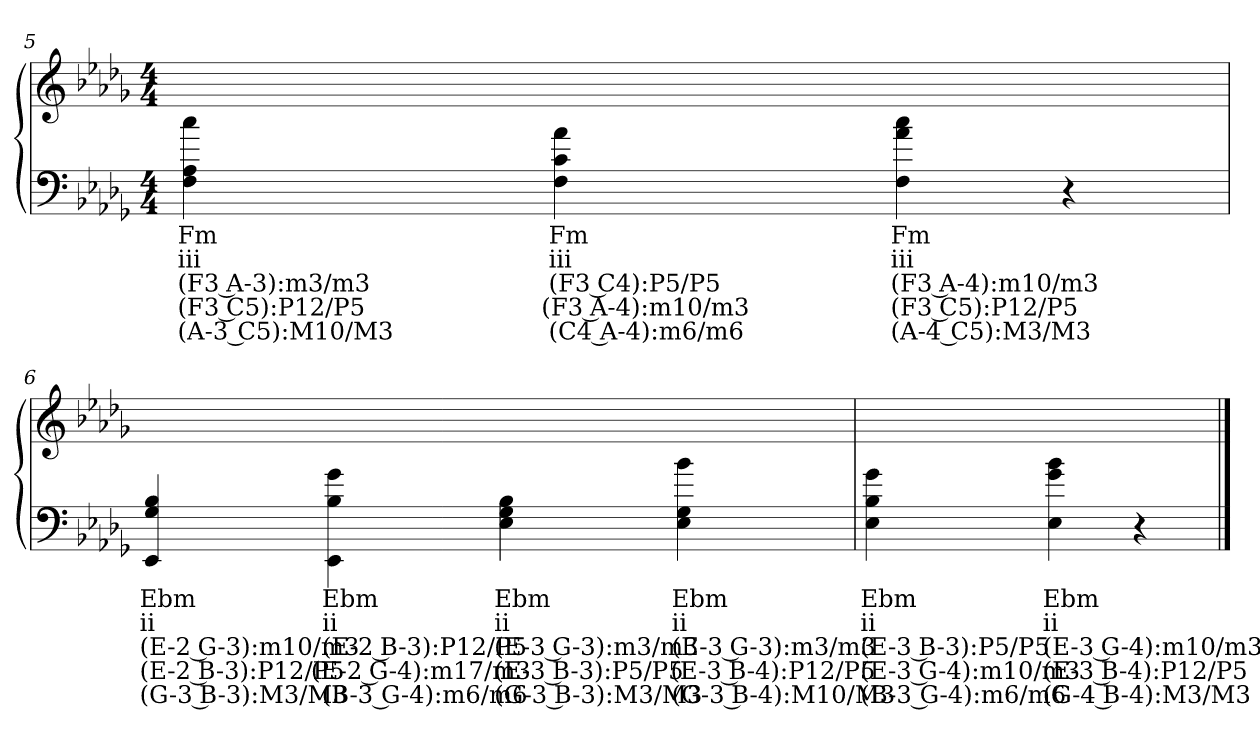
**kern	**text	**text	**text	**text	**text	**kern
*part2	*part2	*part2	*part2	*part2	*part2	*part1
*staff2	*staff2	*staff2	*staff2	*staff2	*staff2	*staff1
*clefF4	*	*	*	*	*	*clefG2
*k[b-e-a-d-g-]	*	*	*	*	*	*k[b-e-a-d-g-]
*D-:	*	*	*	*	*	*D-:
*M4/4	*	*	*	*	*	*M4/4
=5	=5	=5	=5	=5	=5	=5
4F 4A- 4cc	Fm	iii	(F3 A-3):m3/m3	(F3 C5):P12/P5	(A-3 C5):M10/M3	1ryy
4F 4c 4a-	Fm	iii	(F3 C4):P5/P5	(F3 A-4):m10/m3	(C4 A-4):m6/m6	.
4F 4a- 4cc	Fm	iii	(F3 A-4):m10/m3	(F3 C5):P12/P5	(A-4 C5):M3/M3	.
4r	.	.	.	.	.	.
=6	=6	=6	=6	=6	=6	=6
4EE- 4G- 4B-	Ebm	ii	(E-2 G-3):m10/m3	(E-2 B-3):P12/P5	(G-3 B-3):M3/M3	1ryy
4EE- 4B- 4g-	Ebm	ii	(E-2 B-3):P12/P5	(E-2 G-4):m17/m3	(B-3 G-4):m6/m6	.
4E- 4G- 4B-	Ebm	ii	(E-3 G-3):m3/m3	(E-3 B-3):P5/P5	(G-3 B-3):M3/M3	.
4E- 4G- 4b-	Ebm	ii	(E-3 G-3):m3/m3	(E-3 B-4):P12/P5	(G-3 B-4):M10/M3	.
=7	=7	=7	=7	=7	=7	=7
4E- 4B- 4g-	Ebm	ii	(E-3 B-3):P5/P5	(E-3 G-4):m10/m3	(B-3 G-4):m6/m6	2.ryy
4E- 4g- 4b-	Ebm	ii	(E-3 G-4):m10/m3	(E-3 B-4):P12/P5	(G-4 B-4):M3/M3	.
4r	.	.	.	.	.	.
==	==	==	==	==	==	==
*-	*-	*-	*-	*-	*-	*-
